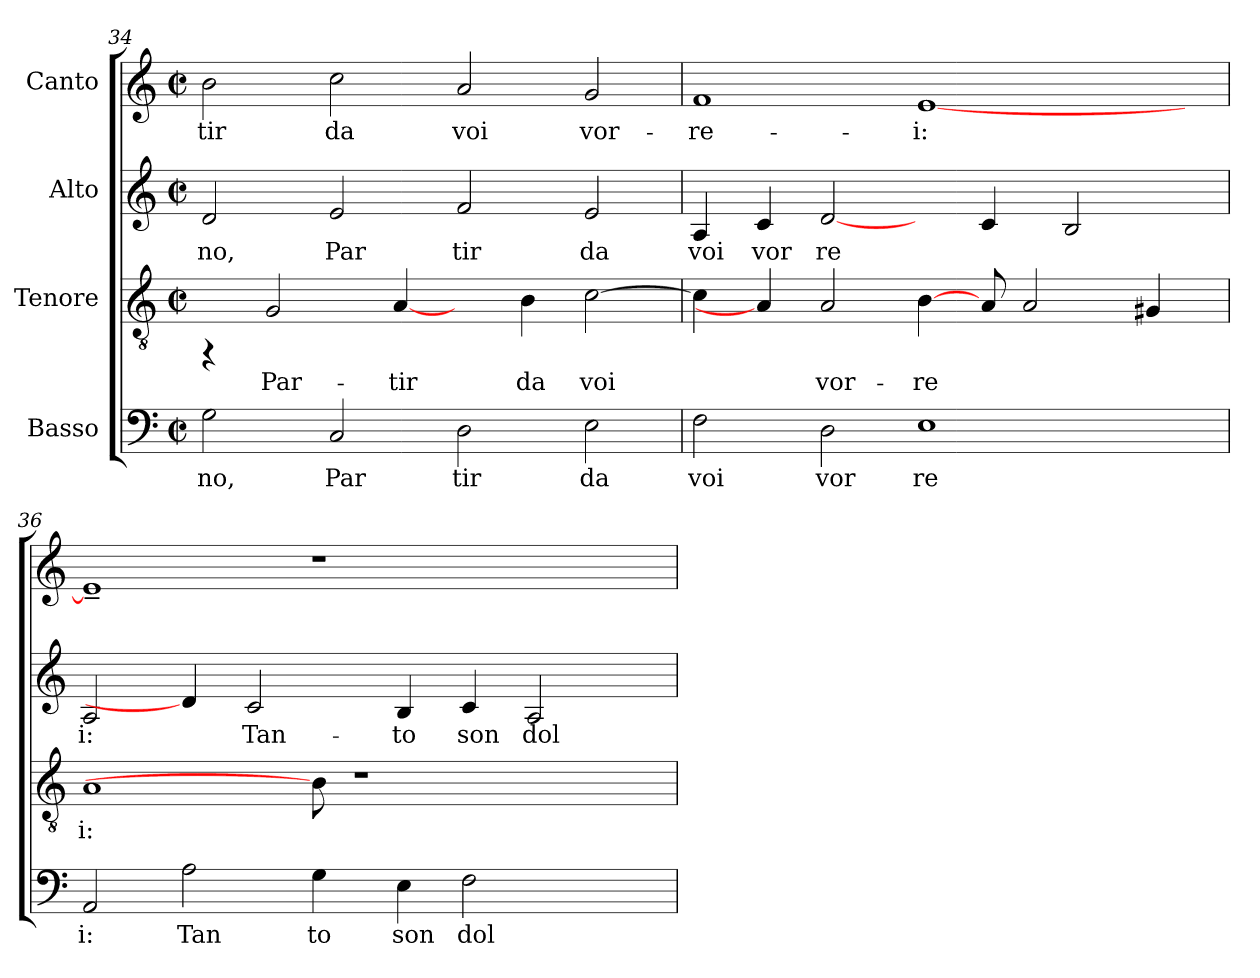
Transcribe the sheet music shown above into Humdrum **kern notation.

**kern	**text	**kern	**text	**kern	**text	**kern	**text
*part4	*part4	*part3	*part3	*part2	*part2	*part1	*part1
*staff4	*staff4	*staff3	*staff3	*staff2	*staff2	*staff1	*staff1
*I"Basso	*	*I"Tenore	*	*I"Alto	*	*I"Canto	*
*clefF4	*	*clefGv2	*	*clefG2	*	*clefG2	*
*k[]	*	*k[]	*	*k[]	*	*k[]	*
*C:	*	*C:	*	*C:	*	*C:	*
*M2/2	*	*M2/2	*	*M2/2	*	*M2/2	*
*met(c|)	*	*met(c|)	*	*met(c|)	*	*met(c|)	*
=34	=34	=34	=34	=34	=34	=34	=34
!	!LO:LY:b:cj	!	!	!	!LO:LY:b:cj	!	!LO:LY:b:cj
2G\	no,	4rFF	.	2d/	no,	2b\	-tir
!	!	!	!LO:LY:b:cj	!	!	!	!
.	.	2G/	Par-	.	.	.	.
!	!LO:LY:b:cj	!	!	!	!LO:LY:b:cj	!	!LO:LY:b:cj
2C/	Par	.	.	2e/	Par	2cc\	da
!	!	!	!LO:LY:b:cj	!	!	!	!
.	.	[4A/	-tir	.	.	.	.
!	!LO:LY:b:cj	!	!	!	!LO:LY:b:cj	!	!LO:LY:b:cj
2D\	tir	4ryy	.	2f/	tir	2a/	voi
!	!	!	!LO:LY:b:cj	!	!	!	!
.	.	4B\	da	.	.	.	.
!	!LO:LY:b:cj	!	!LO:LY:b:cj	!	!LO:LY:b:cj	!	!LO:LY:b:cj
2E\	da	[>2c\	voi	2e/	da	2g/	vor-
=35	=35	=35	=35	=35	=35	=35	=35
!	!LO:LY:b:cj	!	!LO:LY:b:cj	!	!LO:LY:b:cj	!	!LO:LY:b:cj
2F\	voi	4c\]	.	4A/	voi	1f	-re-
!	!	!	!	!	!LO:LY:b:cj	!	!
.	.	4A/]	.	4c/	vor	.	.
!	!LO:LY:b:cj	!	!LO:LY:b:cj	!	!LO:LY:b:cj	!	!
2D\	vor	2A/	vor-	[2d/	re	.	.
!	!LO:LY:b:cj	!	!LO:LY:b:cj	!	!	!	!LO:LY:b:cj
1E	re	[4B\	-re-	4ryy	.	[<1e	-i:
!	!	!	!LO:LY:b:cj	!	!LO:LY:b:cj	!	!
.	.	8A/	--	4c/	.	.	.
!	!	!	!LO:LY:b:cj	!	!	!	!
.	.	2A/	--	.	.	.	.
!	!	!	!	!	!LO:LY:b:cj	!	!
.	.	.	.	2B/	.	.	.
!	!	!	!LO:LY:b:cj	!	!	!	!
.	.	4G#/	--	.	.	.	.
8ryy	.	.	.	8ryy	.	8ryy	.
!!LO:LB:g=z
=36	=36	=36	=36	=36	=36	=36	=36
!	!LO:LY:b:cj	!	!LO:LY:b:cj	!	!LO:LY:b:cj	!	!LO:LY:b:cj
2AA/	i:	1A	-i:	2A/	i:	1e~<]	.
!	!LO:LY:b:cj	!	!	!	!	!	!
2A\	Tan	.	.	4d/]	.	.	.
!	!	!	!	!	!LO:LY:b:cj	!	!
.	.	.	.	2c/	Tan-	.	.
!	!LO:LY:b:cj	!	!	!	!	!	!
4G\	to	8B\]	.	.	.	1r	.
.	.	1r	.	.	.	.	.
!	!LO:LY:b:cj	!	!	!	!LO:LY:b:cj	!	!
4E\	son	.	.	4B/	-to	.	.
!	!LO:LY:b:cj	!	!	!	!LO:LY:b:cj	!	!
2F\	dol	.	.	4c/	son	.	.
!	!	!	!	!	!LO:LY:b:cj	!	!
.	.	.	.	2A/	dol-	.	.
4ryy	.	.	.	.	.	4ryy	.
.	.	8ryy	.	.	.	.	.
=	=	=	=	=	=	=	=
*-	*-	*-	*-	*-	*-	*-	*-
